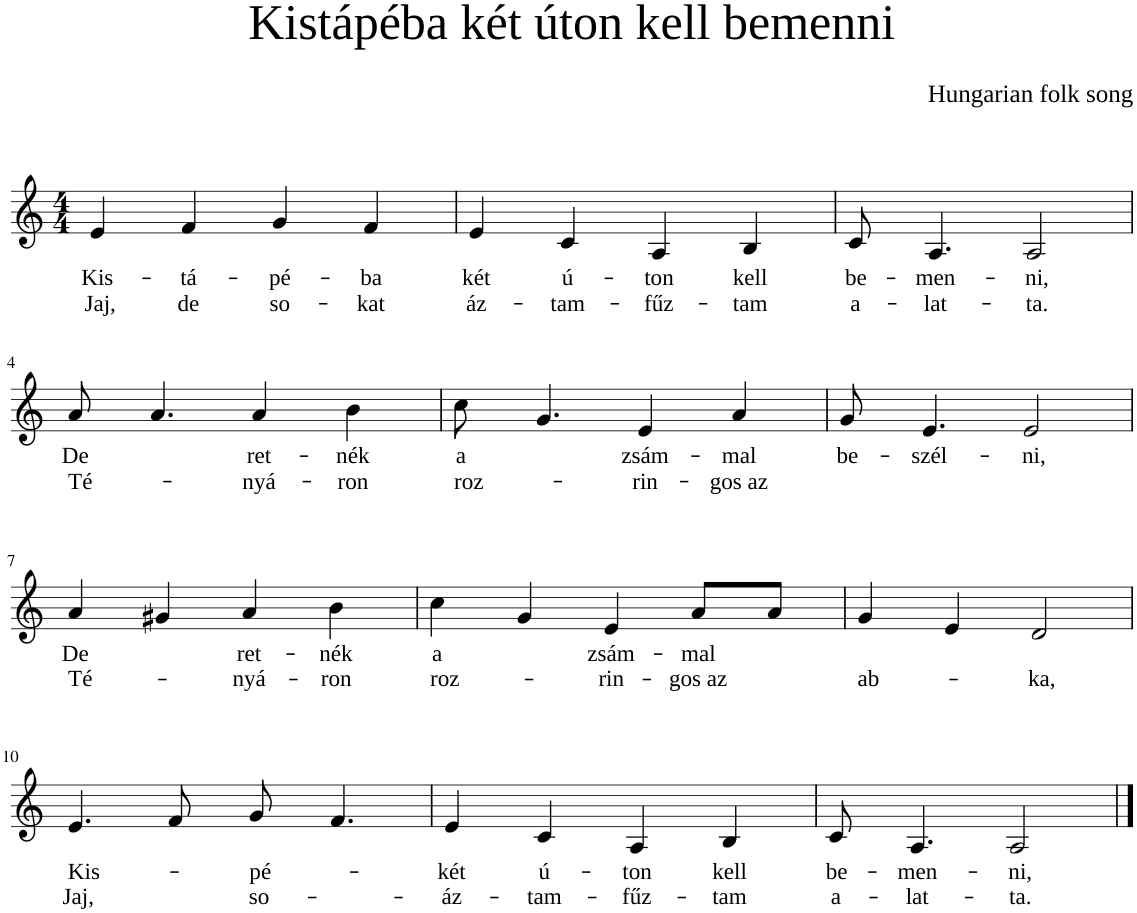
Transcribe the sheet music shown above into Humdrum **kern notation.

**kern	**text	**text
*part1	*part1	*part1
*staff1	*staff1	*staff1
*I"Piano	*	*
*I'Pno	*	*
*clefG2	*	*
*k[]	*	*
*M4/4	*	*
=1	=1	=1
!	!LO:LY:b	!LO:LY:b
4e/	Kis-	Jaj,
!	!LO:LY:b	!LO:LY:b
4f/	-tá-	de
!	!LO:LY:b	!LO:LY:b
4g/	-pé-	so-
!	!LO:LY:b	!LO:LY:b
4f/	-ba	-kat
=2	=2	=2
!	!LO:LY:b	!LO:LY:b
4e/	két	áz-
!	!LO:LY:b	!LO:LY:b
4c/	ú-	tam-
!	!LO:LY:b	!LO:LY:b
4A/	-ton	-fűz-
!	!LO:LY:b	!LO:LY:b
4B/	kell	-tam
=3	=3	=3
!	!LO:LY:b	!LO:LY:b
8c/	be-	a-
!	!LO:LY:b	!LO:LY:b
4.A/	-men-	-lat-
!	!LO:LY:b	!LO:LY:b
2A/	-ni,	-ta.
!!LO:LB:g=z
=4	=4	=4
!	!LO:LY:b	!LO:LY:b
8a/	De	Té-
4.a/	.	.
!	!LO:LY:b	!LO:LY:b
4a/	-ret-	nyá-
!	!LO:LY:b	!LO:LY:b
4b\	-nék	-ron
=5	=5	=5
!	!LO:LY:b	!LO:LY:b
8cc\	a	roz-
4.g/	.	.
!	!LO:LY:b	!LO:LY:b
4e/	-zsám-	-rin-
!	!LO:LY:b	!LO:LY:b
4a/	-mal	-gos az
=6	=6	=6
!	!LO:LY:b	!
8g/	be-	.
!	!LO:LY:b	!
4.e/	-szél-	.
!	!LO:LY:b	!
2e/	-ni,	.
!!LO:LB:g=z
=7	=7	=7
!	!LO:LY:b	!LO:LY:b
4a/	De	Té-
4g#X/	.	.
!	!LO:LY:b	!LO:LY:b
4a/	-ret-	nyá-
!	!LO:LY:b	!LO:LY:b
4b\	-nék	-ron
=8	=8	=8
!	!LO:LY:b	!LO:LY:b
4cc\	a	roz-
4g/	.	.
!	!LO:LY:b	!LO:LY:b
4e/	-zsám-	-rin-
!	!LO:LY:b	!LO:LY:b
8a/L	-mal	-gos az
8a/J	.	.
=9	=9	=9
!	!	!LO:LY:b
4g/	.	ab-
4e/	.	.
!	!	!LO:LY:b
2d/	.	-ka,
!!LO:LB:g=z
=10	=10	=10
!	!LO:LY:b	!LO:LY:b
4.e/	Kis-	Jaj,
8f/	.	.
!	!LO:LY:b	!LO:LY:b
8g/	-pé-	so-
4.f/	.	.
=11	=11	=11
!	!LO:LY:b	!LO:LY:b
4e/	két	áz-
!	!LO:LY:b	!LO:LY:b
4c/	ú-	tam-
!	!LO:LY:b	!LO:LY:b
4A/	-ton	-fűz-
!	!LO:LY:b	!LO:LY:b
4B/	kell	-tam
=12	=12	=12
!	!LO:LY:b	!LO:LY:b
8c/	be-	a-
!	!LO:LY:b	!LO:LY:b
4.A/	-men-	-lat-
!	!LO:LY:b	!LO:LY:b
2A/	-ni,	-ta.
==	==	==
*-	*-	*-
